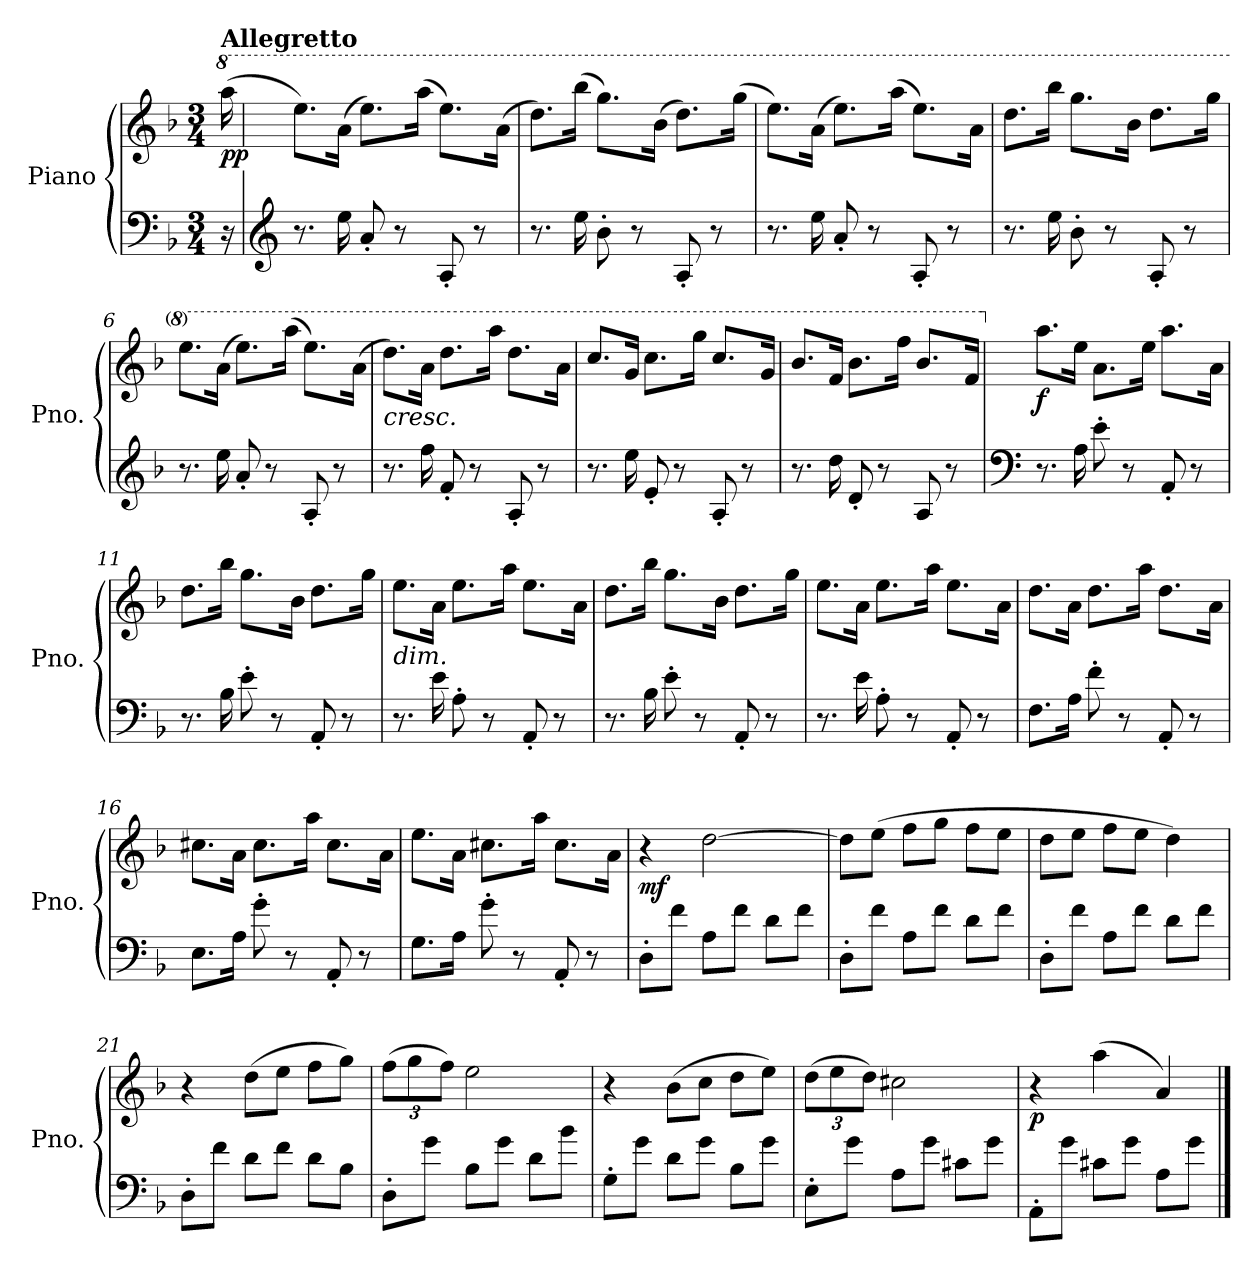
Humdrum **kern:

**kern	**kern	**dynam
*part1	*part1	*part1
*staff2	*staff1	*staff1/2
*I"Piano	*	*
*I'Pno.	*	*
*clefF4	*clefG2	*
*k[b-]	*k[b-]	*
*M3/4	*M3/4	*
*	*8va	*
=1	=1	=1
!	!LO:TX:a:B:t=Allegretto	!
!	!	!LO:DY:b
16r	(>16aaa\	pp
=2	=2	=2
*clefG2	*	*
8.r	8.eee\L)	.
16ee\	(>16aa\Jk	.
8a'/	8.eee\L)	.
8r	.	.
.	(>16aaa\Jk	.
8A'/	8.eee\L)	.
8r	.	.
.	(>16aa\Jk	.
=3	=3	=3
8.r	8.ddd\L)	.
16ee\	(>16bbb-\Jk	.
8b-'\	8.ggg\L)	.
8r	.	.
.	(>16bb-\Jk	.
8A'/	8.ddd\L)	.
8r	.	.
.	(>16ggg\Jk	.
=4	=4	=4
8.r	8.eee\L)	.
16ee\	(>16aa\Jk	.
8a'/	8.eee\L)	.
8r	.	.
.	(>16aaa\Jk	.
8A'/	8.eee\L)	.
8r	.	.
.	16aa\Jk	.
=5	=5	=5
8.r	8.ddd\L	.
16ee\	16bbb-\Jk	.
8b-'\	8.ggg\L	.
8r	.	.
.	16bb-\Jk	.
8A'/	8.ddd\L	.
8r	.	.
.	16ggg\Jk	.
!!LO:LB:g=z
=6	=6	=6
8.r	8.eee\L	.
16ee\	(>16aa\Jk	.
8a'/	8.eee\L)	.
8r	.	.
.	(>16aaa\Jk	.
8A'/	8.eee\L)	.
8r	.	.
.	(>16aa\Jk	.
=7	=7	=7
!	!LO:TX:b:i:t=cresc.	!
8.r	8.ddd\L)	.
16ff\	16aa\Jk	.
8f'/	8.ddd\L	.
8r	.	.
.	16aaa\Jk	.
8A'/	8.ddd\L	.
8r	.	.
.	16aa\Jk	.
=8	=8	=8
8.r	8.ccc/L	.
16ee\	16gg/Jk	.
8e'/	8.ccc\L	.
8r	.	.
.	16ggg\Jk	.
8A'/	8.ccc/L	.
8r	.	.
.	16gg/Jk	.
=9	=9	=9
8.r	8.bb-/L	.
16dd\	16ff/Jk	.
8d'/	8.bb-\L	.
8r	.	.
.	16fff\Jk	.
8A/	8.bb-/L	.
8r	.	.
.	16ff/Jk	.
=10	=10	=10
*clefF4	*	*
*	*X8va	*
!	!	!LO:DY:b
8.r	8.aa\L	f
16A\	16ee\Jk	.
8e'\	8.a\L	.
8r	.	.
.	16ee\Jk	.
8AA'/	8.aa\L	.
8r	.	.
.	16a\Jk	.
!!LO:LB:g=z
=11	=11	=11
8.r	8.dd\L	.
16B-\	16bb-\Jk	.
8e'\	8.gg\L	.
8r	.	.
.	16b-\Jk	.
8AA'/	8.dd\L	.
8r	.	.
.	16gg\Jk	.
=12	=12	=12
!	!LO:TX:b:i:t=dim.	!
8.r	8.ee\L	.
16e\	16a\Jk	.
8A'\	8.ee\L	.
8r	.	.
.	16aa\Jk	.
8AA'/	8.ee\L	.
8r	.	.
.	16a\Jk	.
=13	=13	=13
8.r	8.dd\L	.
16B-\	16bb-\Jk	.
8e'\	8.gg\L	.
8r	.	.
.	16b-\Jk	.
8AA'/	8.dd\L	.
8r	.	.
.	16gg\Jk	.
=14	=14	=14
8.r	8.ee\L	.
16e\	16a\Jk	.
8A'\	8.ee\L	.
8r	.	.
.	16aa\Jk	.
8AA'/	8.ee\L	.
8r	.	.
.	16a\Jk	.
=15	=15	=15
8.F\L	8.dd\L	.
16A\Jk	16a\Jk	.
8f'\	8.dd\L	.
8r	.	.
.	16aa\Jk	.
8AA'/	8.dd\L	.
8r	.	.
.	16a\Jk	.
!!LO:LB:g=z
=16	=16	=16
8.E\L	8.cc#X\L	.
16A\Jk	16a\Jk	.
8g'\	8.cc#\L	.
8r	.	.
.	16aa\Jk	.
8AA'/	8.cc#\L	.
8r	.	.
.	16a\Jk	.
=17	=17	=17
8.G\L	8.ee\L	.
16A\Jk	16a\Jk	.
8g'\	8.cc#X\L	.
8r	.	.
.	16aa\Jk	.
8AA'/	8.cc#\L	.
8r	.	.
.	16a\Jk	.
=18	=18	=18
!	!	!LO:DY:b
8D'\L	4r	mf
8f\J	.	.
8A\L	[2dd\	.
8f\J	.	.
8d\L	.	.
8f\J	.	.
=19	=19	=19
8D'\L	8dd\L]	.
8f\J	(>8ee\J	.
8A\L	8ff\L	.
8f\J	8gg\J	.
8d\L	8ff\L	.
8f\J	8ee\J	.
=20	=20	=20
8D'\L	8dd\L	.
8f\J	8ee\J	.
8A\L	8ff\L	.
8f\J	8ee\J	.
8d\L	4dd\)	.
8f\J	.	.
!!LO:LB:g=z
=21	=21	=21
8D'\L	4r	.
8f\J	.	.
8d\L	(>8dd\L	.
8f\J	8ee\J	.
8d\L	8ff\L	.
8B-\J	8gg\J)	.
=22	=22	=22
*	*Xbrackettup	*
8D'\L	(>12ff\L	.
.	12gg\	.
8g\J	.	.
.	12ff\J)	.
8B-\L	2ee\	.
8g\J	.	.
8d\L	.	.
8b-\J	.	.
=23	=23	=23
8G'\L	4r	.
8g\J	.	.
8d\L	(>8b-\L	.
8g\J	8cc\J	.
8B-\L	8dd\L	.
8g\J	8ee\J)	.
=24	=24	=24
8E'\L	(>12dd\L	.
.	12ee\	.
8g\J	.	.
.	12dd\J)	.
8A\L	2cc#X\	.
8g\J	.	.
8c#X\L	.	.
8g\J	.	.
=25	=25	=25
!	!	!LO:DY:b
8AA'\L	4r	p
8g\J	.	.
8c#X\L	(>4aa\	.
8g\J	.	.
8A\L	4a/)	.
8g\J	.	.
==	==	==
*-	*-	*-
